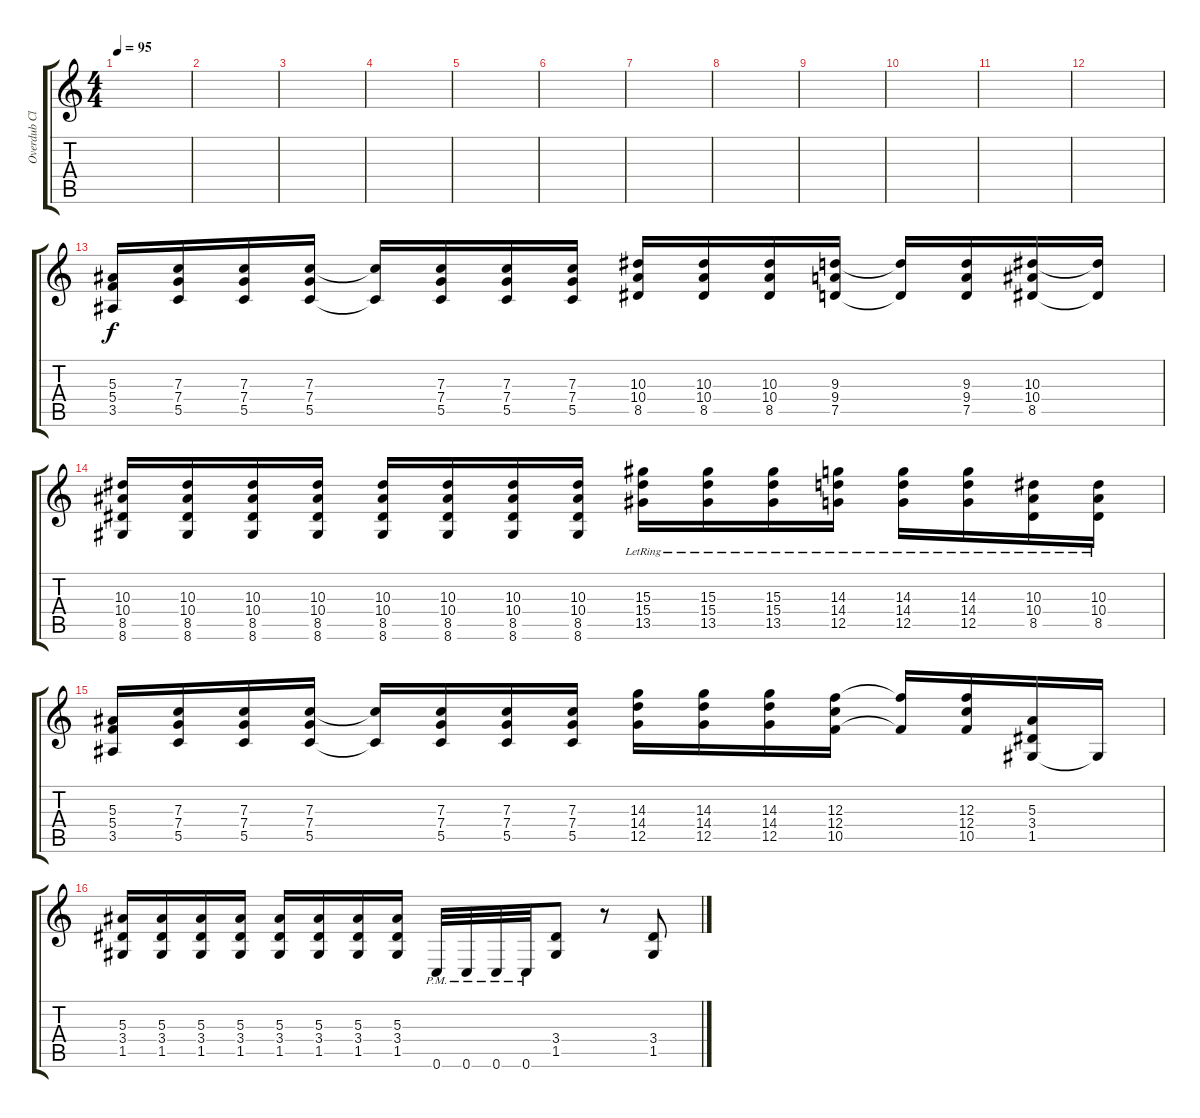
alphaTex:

\track ("Overdub Clean 2" "Overdub Cl") {instrument electricguitarclean}
\staff {score tabs}
\tuning (D4 A3 F3 C3 G2 C2) {hide}
\ts (4 4)
\tempo 95
\clef g2
\ks c
|
|
|
|
|
|
|
|
|
|
|
|
(5.3 5.4 3.5).16 (7.3 7.4 5.5).16 (7.3 7.4 5.5).16 (7.3 7.4 5.5).16 (7.3{t} 5.5{t}).16 (7.3 7.4 5.5).16 (7.3 7.4 5.5).16 (7.3 7.4 5.5).16 (10.3 10.4 8.5).16 (10.3 10.4 8.5).16 (10.3 10.4 8.5).16 (9.3 9.4 7.5).16 (9.3{t} 7.5{t}).16 (9.3 9.4 7.5).16 (10.3 10.4 8.5).16 (10.3{t} 8.5{t}).16 |
(10.3 10.4 8.5 8.6).16 (10.3 10.4 8.5 8.6).16 (10.3 10.4 8.5 8.6).16 (10.3 10.4 8.5 8.6).16 (10.3 10.4 8.5 8.6).16 (10.3 10.4 8.5 8.6).16 (10.3 10.4 8.5 8.6).16 (10.3 10.4 8.5 8.6).16 (15.3{lr} 15.4 13.5{lr}).16 (15.3{lr} 15.4 13.5{lr}).16 (15.3{lr} 15.4 13.5{lr}).16 (14.3{lr} 14.4 12.5{lr}).16 (14.3{lr} 14.4 12.5{lr}).16 (14.3{lr} 14.4 12.5{lr}).16 (10.3{lr} 10.4 8.5{lr}).16 (10.3{lr} 10.4 8.5{lr}).16 |
(5.3 5.4 3.5).16 (7.3 7.4 5.5).16 (7.3 7.4 5.5).16 (7.3 7.4 5.5).16 (7.3{t} 5.5{t}).16 (7.3 7.4 5.5).16 (7.3 7.4 5.5).16 (7.3 7.4 5.5).16 (14.3 14.4 12.5).16 (14.3 14.4 12.5).16 (14.3 14.4 12.5).16 (12.3 12.4 10.5).16 (12.3{t} 10.5{t}).16 (12.3 12.4 10.5).16 (5.3 3.4 1.5).16 1.5{t}.16 |
(5.3 3.4 1.5).16 (5.3 3.4 1.5).16 (5.3 3.4 1.5).16 (5.3 3.4 1.5).16 (5.3 3.4 1.5).16 (5.3 3.4 1.5).16 (5.3 3.4 1.5).16 (5.3 3.4 1.5).16 0.6{pm}.32 0.6{pm}.32 0.6{pm}.32 0.6{pm}.32 (3.4 1.5).8 r.8 (3.4 1.5).8
